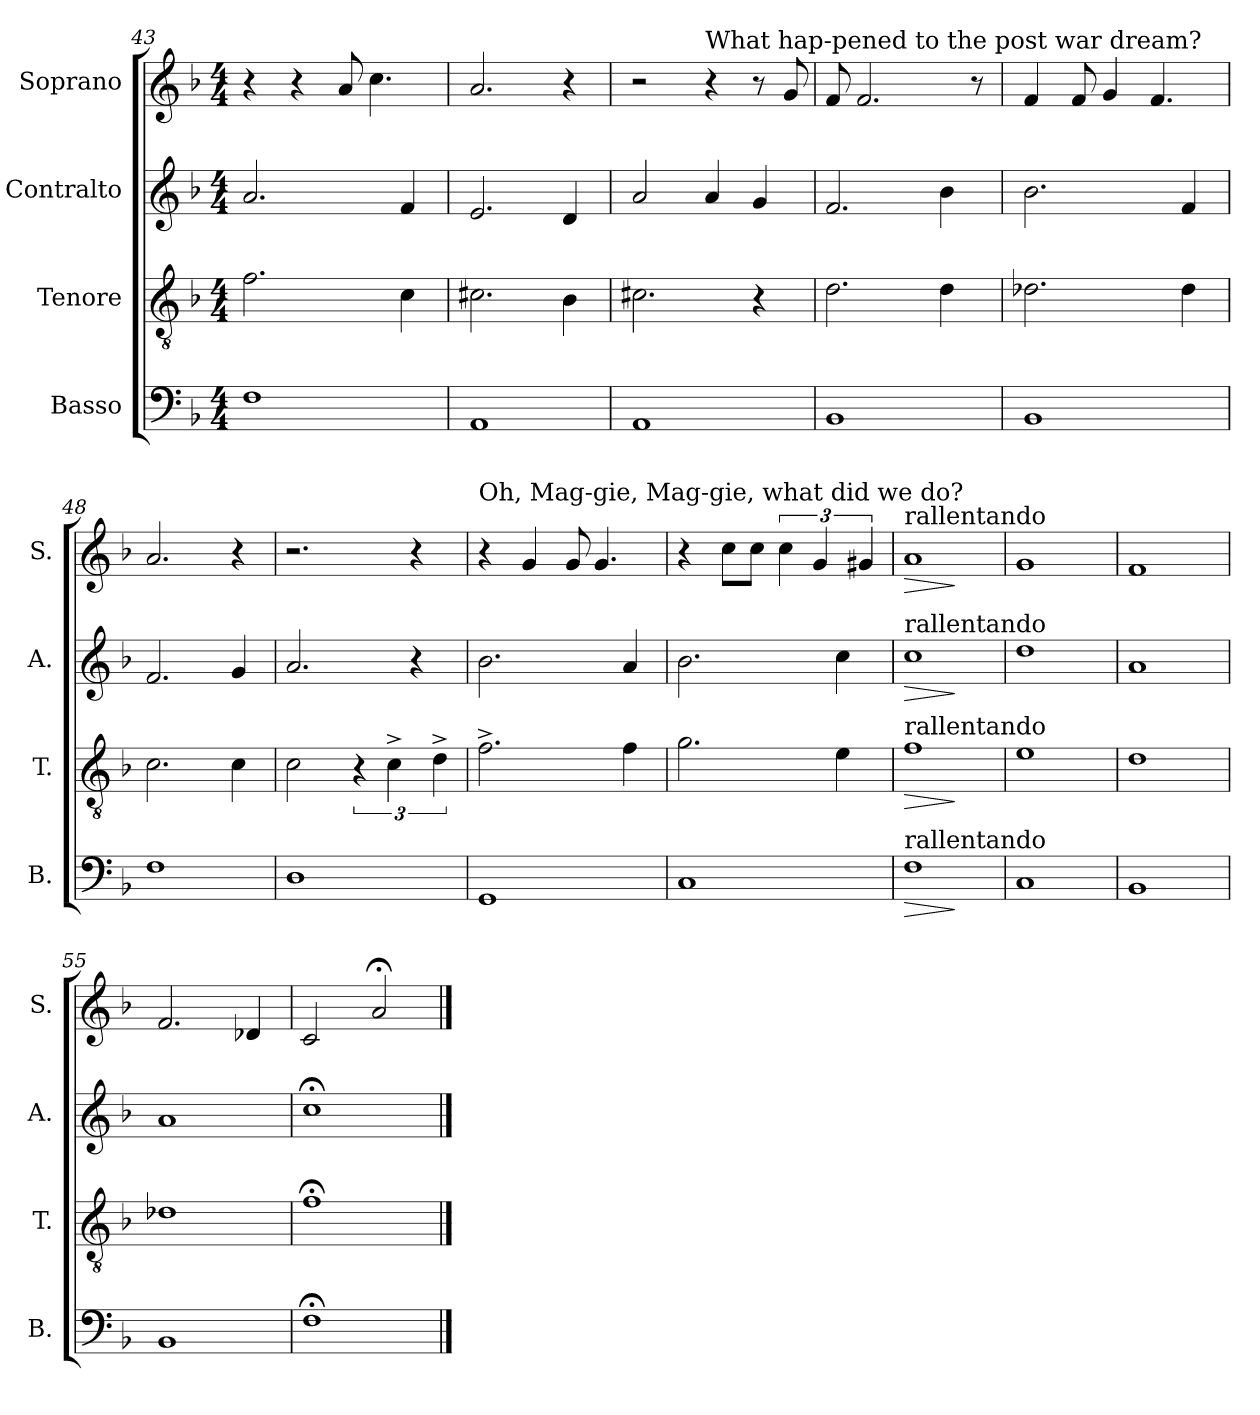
**kern	**dynam	**kern	**dynam	**kern	**dynam	**kern	**dynam
*part4	*part4	*part3	*part3	*part2	*part2	*part1	*part1
*staff4	*staff4	*staff3	*staff3	*staff2	*staff2	*staff1	*staff1
*I"Basso	*	*I"Tenore	*	*I"Contralto	*	*I"Soprano	*
*I'B.	*	*I'T.	*	*I'A.	*	*I'S.	*
*clefF4	*	*clefGv2	*	*clefG2	*	*clefG2	*
*k[b-]	*	*k[b-]	*	*k[b-]	*	*k[b-]	*
*M4/4	*	*M4/4	*	*M4/4	*	*M4/4	*
=43	=43	=43	=43	=43	=43	=43	=43
1F	.	2.f\	.	2.a/	.	4r	.
.	.	.	.	.	.	4r	.
.	.	.	.	.	.	8a/	.
.	.	.	.	.	.	4.cc\	.
.	.	4c\	.	4f/	.	.	.
=44	=44	=44	=44	=44	=44	=44	=44
1AA	.	2.c#X\	.	2.e/	.	2.a/	.
.	.	4B-\	.	4d/	.	4r	.
!!LO:LB:g=z
=45	=45	=45	=45	=45	=45	=45	=45
1AA	.	2.c#X\	.	2a/	.	2r	.
!	!	!	!	!	!	!LO:TX:a:t=What hap-pened         to the post war  dream?	!
.	.	.	.	4a/	.	4r	.
.	.	4r	.	4g/	.	8r	.
.	.	.	.	.	.	8g/	.
=46	=46	=46	=46	=46	=46	=46	=46
1BB-	.	2.d\	.	2.f/	.	8f/	.
.	.	.	.	.	.	2.f/	.
.	.	4d\	.	4b-\	.	.	.
.	.	.	.	.	.	8r	.
=47	=47	=47	=47	=47	=47	=47	=47
1BB-	.	2.d-X\	.	2.b-\	.	4f/	.
.	.	.	.	.	.	8f/	.
.	.	.	.	.	.	4g/	.
.	.	.	.	.	.	4.f/	.
.	.	4d-\	.	4f/	.	.	.
=48	=48	=48	=48	=48	=48	=48	=48
1F	.	2.c\	.	2.f/	.	2.a/	.
.	.	4c\	.	4g/	.	4r	.
=49	=49	=49	=49	=49	=49	=49	=49
1D	.	2c\	.	2.a/	.	2.r	.
.	.	6r	.	.	.	.	.
.	.	6c^\	.	.	.	.	.
.	.	.	.	4r	.	4r	.
.	.	6d^\	.	.	.	.	.
=50	=50	=50	=50	=50	=50	=50	=50
!	!	!	!	!	!	!LO:TX:a:t=Oh, Mag-gie, Mag-gie, what did we do?	!
1GG	.	2.f^\	.	2.b-\	.	4r	.
.	.	.	.	.	.	4g/	.
.	.	.	.	.	.	8g/	.
.	.	.	.	.	.	4.g/	.
.	.	4f\	.	4a/	.	.	.
=51	=51	=51	=51	=51	=51	=51	=51
1C	.	2.g\	.	2.b-\	.	4r	.
.	.	.	.	.	.	8cc\L	.
.	.	.	.	.	.	8cc\J	.
.	.	.	.	.	.	6cc\	.
.	.	.	.	.	.	6g/	.
.	.	4e\	.	4cc\	.	.	.
.	.	.	.	.	.	6g#X/	.
!!LO:LB:g=z
=52	=52	=52	=52	=52	=52	=52	=52
!	!	!	!	!	!	!LO:TX:a:t=rallentando	!
!	!	!	!	!LO:TX:a:t=rallentando	!	!	!
!	!	!LO:TX:a:t=rallentando	!	!	!	!	!
!LO:TX:a:t=rallentando	!	!	!	!	!	!	!
!	!LO:HP:b	!	!LO:HP:b	!	!LO:HP:b	!	!LO:HP:b
1F	>	1f	>	1cc	>	1a	>
.	]	.	]	.	]	.	]
=53	=53	=53	=53	=53	=53	=53	=53
1C	.	1e	.	1dd	.	1g	.
=54	=54	=54	=54	=54	=54	=54	=54
1BB-	.	1d	.	1a	.	1f	.
=55	=55	=55	=55	=55	=55	=55	=55
1BB-	.	1d-X	.	1a	.	2.f/	.
.	.	.	.	.	.	4d-X/	.
=56	=56	=56	=56	=56	=56	=56	=56
1F;	.	1f;<	.	1cc;	.	2c/	.
.	.	.	.	.	.	2a;</	.
==	==	==	==	==	==	==	==
*-	*-	*-	*-	*-	*-	*-	*-
